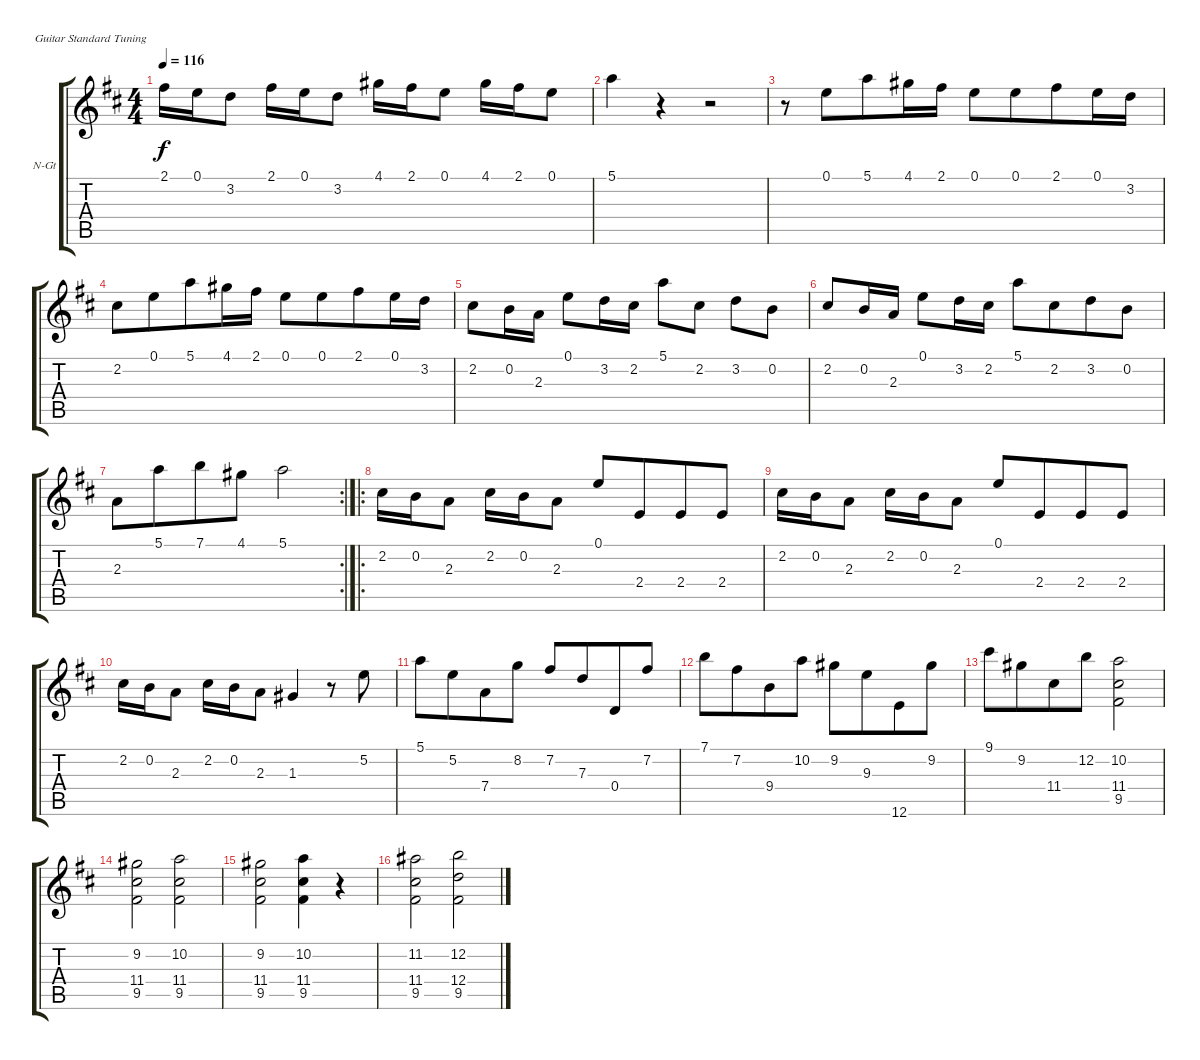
\defaultSystemsLayout 4
\bracketExtendMode groupsimilarinstruments
\firstSystemTrackNameOrientation horizontal
\otherSystemsTrackNameOrientation horizontal
\track ("Nylon Guitar" "N-Gt") {solo instrument acousticguitarnylon}
\staff {score tabs}
\tuning (E4 B3 G3 D3 A2 E2)
\ts (4 4)
\tempo 116
\clef g2
\ks d
2.1.16{dy f} 0.1.16 3.2.8 2.1.16 0.1.16 3.2.8 4.1.16 2.1.16 0.1.8 4.1.16 2.1.16 0.1.8 |
5.1.4 r.4 r.2 |
r.8 0.1.8{beam merge} 5.1.8{beam merge} 4.1.16{beam merge} 2.1.16{beam split} 0.1.8{beam merge} 0.1.8{beam merge} 2.1.8{beam merge} 0.1.16{beam merge} 3.2.16 |
2.2.8{beam merge} 0.1.8{beam merge} 5.1.8{beam merge} 4.1.16{beam merge} 2.1.16 0.1.8{beam merge} 0.1.8{beam merge} 2.1.8{beam merge} 0.1.16{beam merge} 3.2.16 |
2.2.8 0.2.16 2.3.16 0.1.8 3.2.16 2.2.16 5.1.8 2.2.8 3.2.8 0.2.8 |
2.2.8{beam invert} 0.2.16 2.3.16 0.1.8 3.2.16 2.2.16 5.1.8{beam merge} 2.2.8{beam merge} 3.2.8{beam merge} 0.2.8 |
\rc 2
2.3.8{beam merge} 5.1.8{beam merge} 7.1.8{beam merge} 4.1.8 5.1.2 |
\ro
2.2.16 0.2.16 2.3.8 2.2.16 0.2.16 2.3.8 0.1.8{beam merge} 2.4.8{beam merge} 2.4.8{beam merge} 2.4.8 |
2.2.16 0.2.16 2.3.8 2.2.16 0.2.16 2.3.8 0.1.8{beam merge} 2.4.8{beam merge} 2.4.8{beam merge} 2.4.8 |
2.2.16 0.2.16 2.3.8 2.2.16 0.2.16 2.3.8 1.3.4 r.8 5.2.8 |
5.1.8{beam merge} 5.2.8{beam merge} 7.4.8{beam merge} 8.2.8 7.2.8{beam merge} 7.3.8{beam merge} 0.4.8{beam merge} 7.2.8 |
7.1.8{beam merge} 7.2.8{beam merge} 9.4.8{beam merge} 10.2.8 9.2.8{beam merge} 9.3.8{beam merge} 12.6.8{beam merge} 9.2.8 |
9.1.8{beam merge} 9.2.8{beam merge} 11.4.8{beam merge} 12.2.8 (10.2 11.4 9.5).2 |
(9.5 11.4 9.2).2 (10.2 11.4 9.5).2 |
(9.2 9.5 11.4).2 (10.2 11.4 9.5).4 r.4 |
(9.5 11.4 11.2).2 (9.5 12.4 12.2).2
